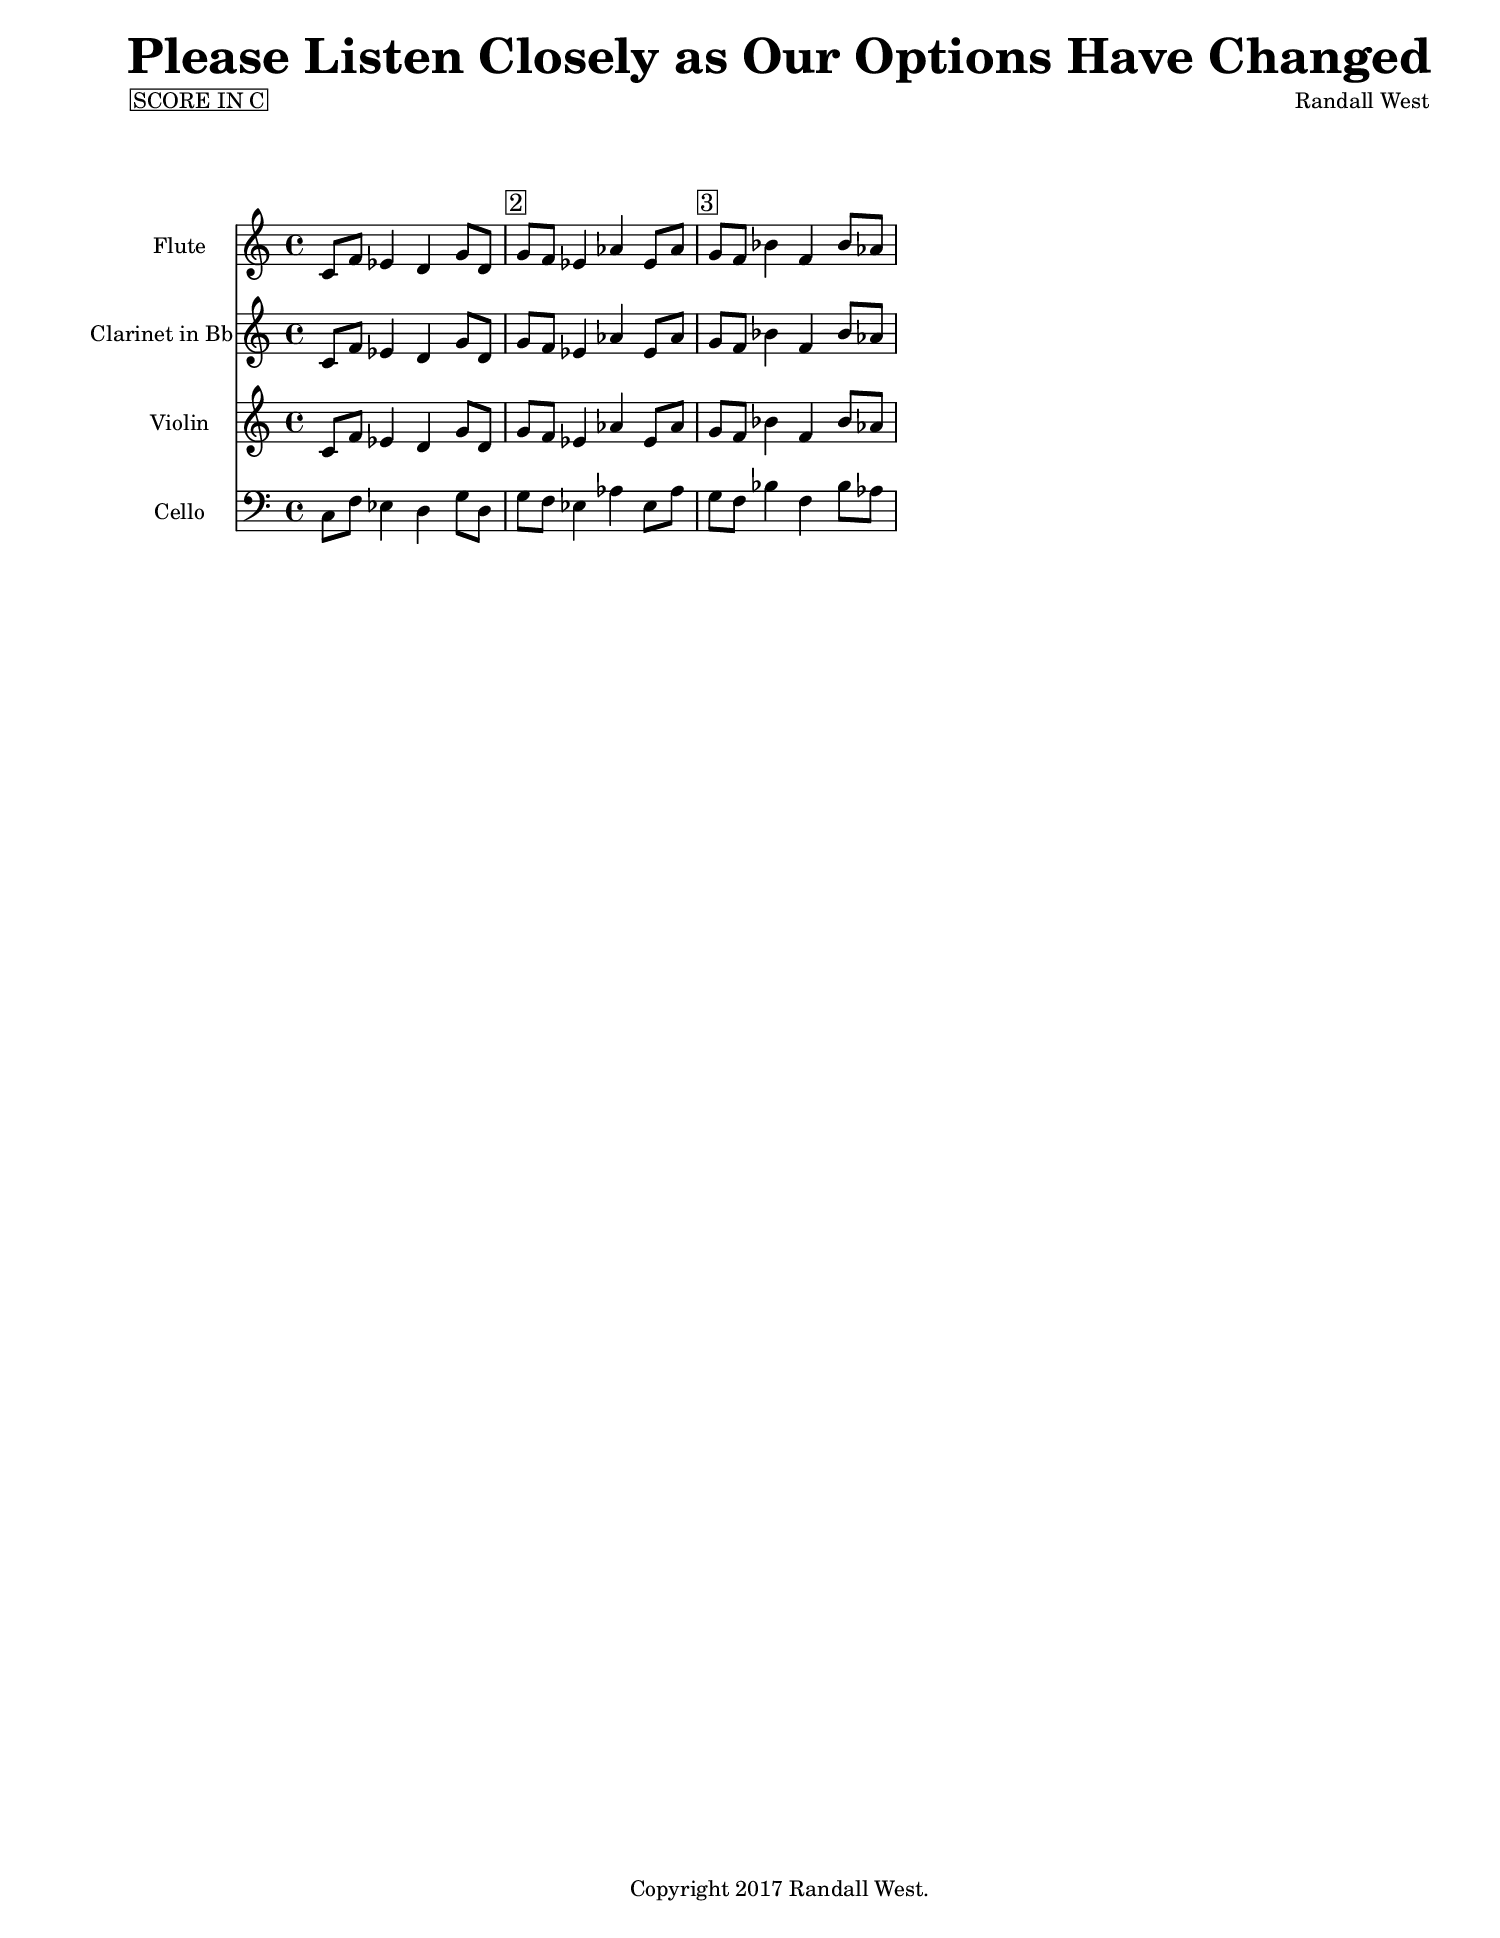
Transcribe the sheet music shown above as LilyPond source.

% 2017-09-15 00:05

\version "2.19.54"
\language "english"

#(set-global-staff-size 19)

\header {
    composer = "Randall West"
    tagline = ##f
    poet = \markup { \box "SCORE IN C" } %HACKY WAY TO GET SCORE IN C IN THERE !!!!!!
    title = \markup {
        \column {
            \center-align {
                \fontsize #3 {
                    "Please Listen Closely as Our Options Have Changed"
                }
            }
        }
    }
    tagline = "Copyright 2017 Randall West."
}

  #(set! paper-alist (cons '("10x13" . (cons (* 10 in) (* 13 in))) paper-alist))

  \paper {
    #(set-paper-size "10x13")
    %#(set-paper-size "letter")
    left-margin = 22\mm
    system-separator-markup = \slashSeparator
    markup-system-spacing = #'(
        (basic-distance . 0)
        (minimum-distance . 0)
        (padding . 8)
        (stretchability . 0)
    )
    system-system-spacing = #'(
        (basic-distance . 12)
        (minimum-distance . 18)
        (padding . 12)
        (stretchability . 20)
    )
}

\layout {
    \set Score.markFormatter = #format-mark-circle-letters 
    \context {        
        \Score
        
        % \remove "Bar_number_engraver"
        \override BarNumber #'break-visibility = #'#(#f #t #t)
        \override BarNumber #'font-size = #1.2
        \override BarNumber  #'stencil = #(make-stencil-boxer 0.1 0.25 ly:text-interface::print)
        
        \override RehearsalMark #'font-size = #6

    }
    \context {
        \Staff \RemoveEmptyStaves
        \override VerticalAxisGroup #'remove-first = ##t % NOTE: comment this out to show staves on first page
        \override Hairpin #'minimum-length = #6
    }
    \context {
        \RhythmicStaff \RemoveEmptyStaves
        \override VerticalAxisGroup #'remove-first = ##t % NOTE: comment this out to show staves on first page
        \override Hairpin #'minimum-length = #6
    }
    % \context {
    %     \Dynamics
    %     \consists #Measure_counter_engraver
    %     \override MeasureCounter.direction = #DOWN
    %     \override MeasureCounter.font-encoding = #'latin1
    %     \override MeasureCounter.font-shape = #'italic
    %     % to control the distance of the Dynamics context from the staff:
    %     \override VerticalAxisGroup.nonstaff-relatedstaff-spacing.padding = #3
    %     \override MeasureCounter.font-size = #1.2
    %     % NOTE... below causes an error... why?
    %     % \override MeasureCounter.stencil = #(make-stencil-boxer 0.1 0.25 ly:text-interface::print)
    % }
}


\header {}

\layout {}

\paper {}

\score {
    \new Score <<
        \context Staff = "Flute" \with {
            \consists Horizontal_bracket_engraver
        } {
            \set Staff.instrumentName = \markup { Flute }
            \set Staff.shortInstrumentName = \markup { Fl. }
            {
                \accidentalStyle modern-cautionary
                c'8 [
                f'8 ]
                ef'4
                d'4
                g'8 [
                d'8 ]
                g'8 [
                f'8 ]
                ef'4
                af'4
                ef'8 [
                af'8 ]
                g'8 [
                f'8 ]
                bf'4
                f'4
                bf'8 [
                af'8 ]
            }
        }
        \context Staff = "Clarinet" \with {
            \consists Horizontal_bracket_engraver
        } {
            \set Staff.instrumentName = \markup { "Clarinet in Bb" }
            \set Staff.shortInstrumentName = \markup { Cl. }
            {
                \accidentalStyle modern-cautionary
                c'8 [
                f'8 ]
                ef'4
                d'4
                g'8 [
                d'8 ]
                g'8 [
                f'8 ]
                ef'4
                af'4
                ef'8 [
                af'8 ]
                g'8 [
                f'8 ]
                bf'4
                f'4
                bf'8 [
                af'8 ]
            }
        }
        \context Staff = "Violin" \with {
            \consists Horizontal_bracket_engraver
        } {
            \set Staff.instrumentName = \markup { Violin }
            \set Staff.shortInstrumentName = \markup { Vln. }
            {
                \accidentalStyle modern-cautionary
                c'8 [
                f'8 ]
                ef'4
                d'4
                g'8 [
                d'8 ]
                g'8 [
                f'8 ]
                ef'4
                af'4
                ef'8 [
                af'8 ]
                g'8 [
                f'8 ]
                bf'4
                f'4
                bf'8 [
                af'8 ]
            }
        }
        \context Staff = "Cello" \with {
            \consists Horizontal_bracket_engraver
        } {
            \set Staff.instrumentName = \markup { Cello }
            \set Staff.shortInstrumentName = \markup { Vc. }
            \clef "bass"
            {
                \accidentalStyle modern-cautionary
                c8 [
                f8 ]
                ef4
                d4
                g8 [
                d8 ]
                g8 [
                f8 ]
                ef4
                af4
                ef8 [
                af8 ]
                g8 [
                f8 ]
                bf4
                f4
                bf8 [
                af8 ]
            }
        }
    >>
}